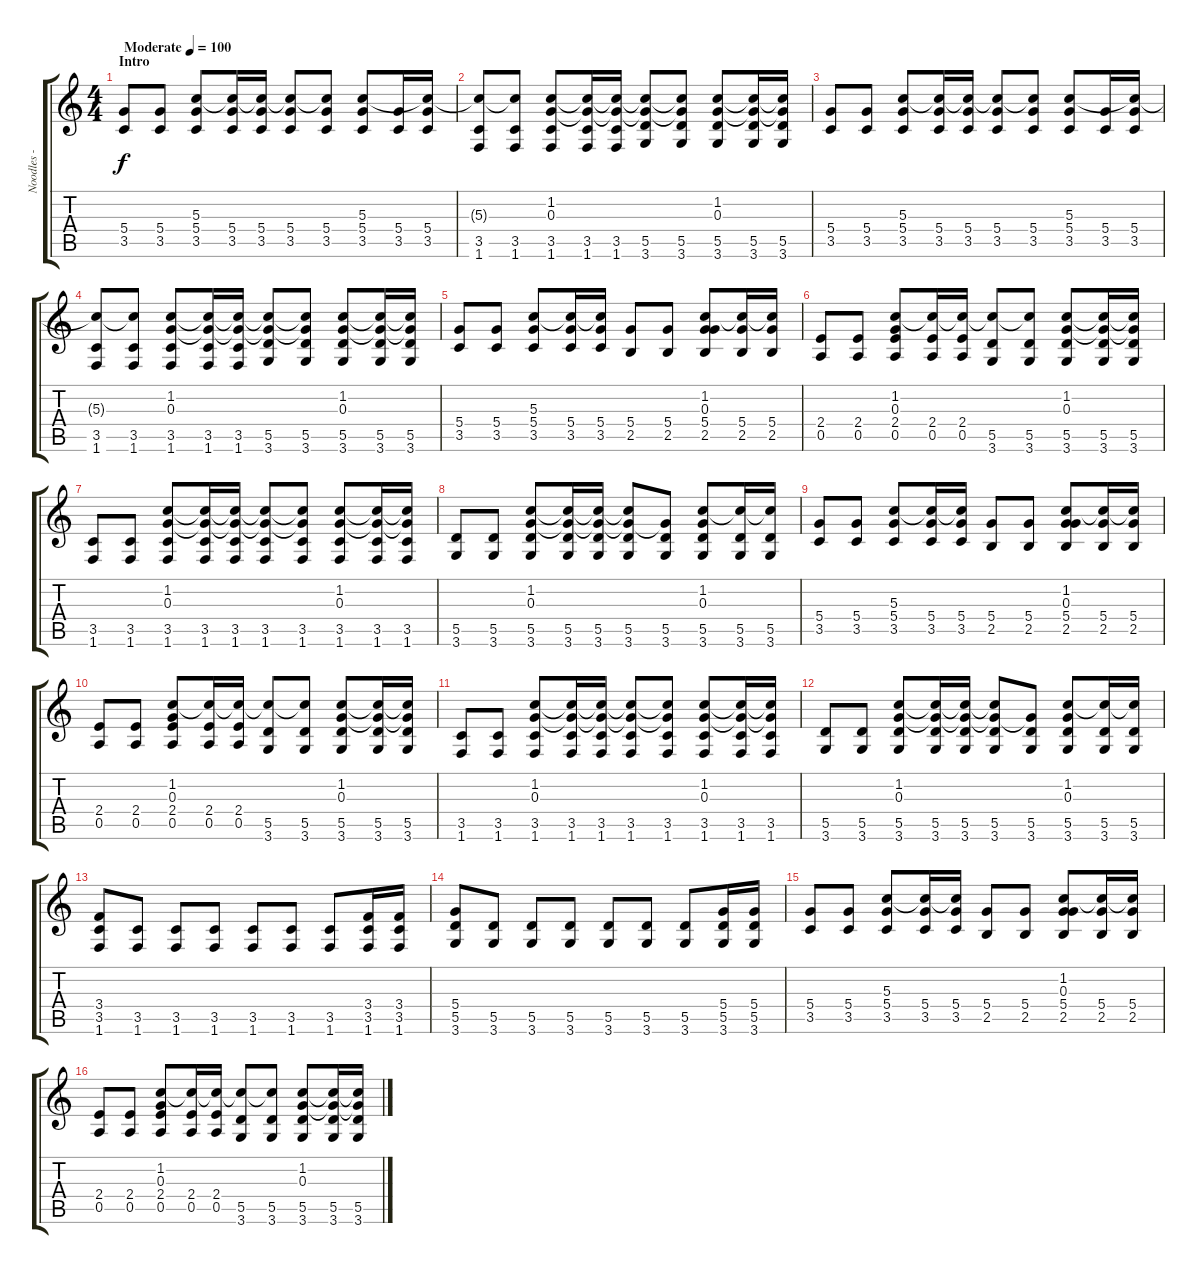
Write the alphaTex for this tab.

\track ("Noodles - Guitar" "Noodles - ") {instrument acousticguitarsteel}
\staff {score tabs}
\tuning (E4 B3 G3 D3 A2 E2) {hide}
\ts (4 4)
\section ("" "Intro")
\tempo (100 "Moderate")
\clef g2
\ks c
(5.4 3.5).8{dy f instrument acousticguitarsteel} (5.4 3.5).8 (5.3 5.4 3.5).8 (5.3{t} 5.4 3.5).16 (5.3{t} 5.4 3.5).16 (5.3{t} 5.4 3.5).8 (5.3{t} 5.4 3.5).8 (5.3 5.4 3.5).8 (5.4 3.5).16 (5.3{t} 5.4 3.5).16 |
(5.3{t} 3.5 1.6).8 (5.3{t} 3.5 1.6).8 (1.2 0.3 3.5 1.6).8 (1.2{t} 0.3{t} 3.5 1.6).16 (1.2{t} 0.3{t} 3.5 1.6).16 (1.2{t} 0.3{t} 5.5 3.6).8 (1.2{t} 0.3{t} 5.5 3.6).8 (1.2 0.3 5.5 3.6).8 (1.2{t} 0.3{t} 5.5 3.6).16 (1.2{t} 0.3{t} 5.5 3.6).16 |
(5.4 3.5).8 (5.4 3.5).8 (5.3 5.4 3.5).8 (5.3{t} 5.4 3.5).16 (5.3{t} 5.4 3.5).16 (5.3{t} 5.4 3.5).8 (5.3{t} 5.4 3.5).8 (5.3 5.4 3.5).8 (5.4 3.5).16 (5.3{t} 5.4 3.5).16 |
(5.3{t} 3.5 1.6).8 (5.3{t} 3.5 1.6).8 (1.2 0.3 3.5 1.6).8 (1.2{t} 0.3{t} 3.5 1.6).16 (1.2{t} 0.3{t} 3.5 1.6).16 (1.2{t} 0.3{t} 5.5 3.6).8 (1.2{t} 0.3{t} 5.5 3.6).8 (1.2 0.3 5.5 3.6).8 (1.2{t} 0.3{t} 5.5 3.6).16 (1.2{t} 0.3{t} 5.5 3.6).16 |
(5.4 3.5).8 (5.4 3.5).8 (5.3 5.4 3.5).8 (5.3{t} 5.4 3.5).16 (5.3{t} 5.4 3.5).16 (5.4 2.5).8 (5.4 2.5).8 (1.2 0.3 5.4 2.5).8 (1.2{t} 5.4 2.5).16 (1.2{t} 5.4 2.5).16 |
(2.4 0.5).8 (2.4 0.5).8 (1.2 0.3 2.4 0.5).8 (1.2{t} 2.4 0.5).16 (1.2{t} 2.4 0.5).16 (1.2{t} 5.5 3.6).8 (1.2{t} 5.5 3.6).8 (1.2 0.3 5.5 3.6).8 (1.2{t} 0.3{t} 5.5 3.6).16 (1.2{t} 0.3{t} 5.5 3.6).16 |
(3.5 1.6).8 (3.5 1.6).8 (1.2 0.3 3.5 1.6).8 (1.2{t} 0.3{t} 3.5 1.6).16 (1.2{t} 0.3{t} 3.5 1.6).16 (1.2{t} 0.3{t} 3.5 1.6).8 (1.2{t} 0.3{t} 3.5 1.6).8 (1.2 0.3 3.5 1.6).8 (1.2{t} 0.3{t} 3.5 1.6).16 (1.2{t} 0.3{t} 3.5 1.6).16 |
(5.5 3.6).8 (5.5 3.6).8 (1.2 0.3 5.5 3.6).8 (1.2{t} 0.3{t} 5.5 3.6).16 (1.2{t} 0.3{t} 5.5 3.6).16 (1.2{t} 0.3{t} 5.5 3.6).8 (0.3{t} 5.5 3.6).8 (1.2 0.3 5.5 3.6).8 (1.2{t} 5.5 3.6).16 (1.2{t} 5.5 3.6).16 |
(5.4 3.5).8 (5.4 3.5).8 (5.3 5.4 3.5).8 (5.3{t} 5.4 3.5).16 (5.3{t} 5.4 3.5).16 (5.4 2.5).8 (5.4 2.5).8 (1.2 0.3 5.4 2.5).8 (1.2{t} 5.4 2.5).16 (1.2{t} 5.4 2.5).16 |
(2.4 0.5).8 (2.4 0.5).8 (1.2 0.3 2.4 0.5).8 (1.2{t} 2.4 0.5).16 (1.2{t} 2.4 0.5).16 (1.2{t} 5.5 3.6).8 (1.2{t} 5.5 3.6).8 (1.2 0.3 5.5 3.6).8 (1.2{t} 0.3{t} 5.5 3.6).16 (1.2{t} 0.3{t} 5.5 3.6).16 |
(3.5 1.6).8 (3.5 1.6).8 (1.2 0.3 3.5 1.6).8 (1.2{t} 0.3{t} 3.5 1.6).16 (1.2{t} 0.3{t} 3.5 1.6).16 (1.2{t} 0.3{t} 3.5 1.6).8 (1.2{t} 0.3{t} 3.5 1.6).8 (1.2 0.3 3.5 1.6).8 (1.2{t} 0.3{t} 3.5 1.6).16 (1.2{t} 0.3{t} 3.5 1.6).16 |
(5.5 3.6).8 (5.5 3.6).8 (1.2 0.3 5.5 3.6).8 (1.2{t} 0.3{t} 5.5 3.6).16 (1.2{t} 0.3{t} 5.5 3.6).16 (1.2{t} 0.3{t} 5.5 3.6).8 (0.3{t} 5.5 3.6).8 (1.2 0.3 5.5 3.6).8 (1.2{t} 5.5 3.6).16 (1.2{t} 5.5 3.6).16 |
(3.4 3.5 1.6).8 (3.5 1.6).8 (3.5 1.6).8 (3.5 1.6).8 (3.5 1.6).8 (3.5 1.6).8 (3.5 1.6).8 (3.4 3.5 1.6).16 (3.4 3.5 1.6).16 |
(5.4 5.5 3.6).8 (5.5 3.6).8 (5.5 3.6).8 (5.5 3.6).8 (5.5 3.6).8 (5.5 3.6).8 (5.5 3.6).8 (5.4 5.5 3.6).16 (5.4 5.5 3.6).16 |
(5.4 3.5).8 (5.4 3.5).8 (5.3 5.4 3.5).8 (5.3{t} 5.4 3.5).16 (5.3{t} 5.4 3.5).16 (5.4 2.5).8 (5.4 2.5).8 (1.2 0.3 5.4 2.5).8 (1.2{t} 5.4 2.5).16 (1.2{t} 5.4 2.5).16 |
(2.4 0.5).8 (2.4 0.5).8 (1.2 0.3 2.4 0.5).8 (1.2{t} 2.4 0.5).16 (1.2{t} 2.4 0.5).16 (1.2{t} 5.5 3.6).8 (1.2{t} 5.5 3.6).8 (1.2 0.3 5.5 3.6).8 (1.2{t} 0.3{t} 5.5 3.6).16 (1.2{t} 0.3{t} 5.5 3.6).16
